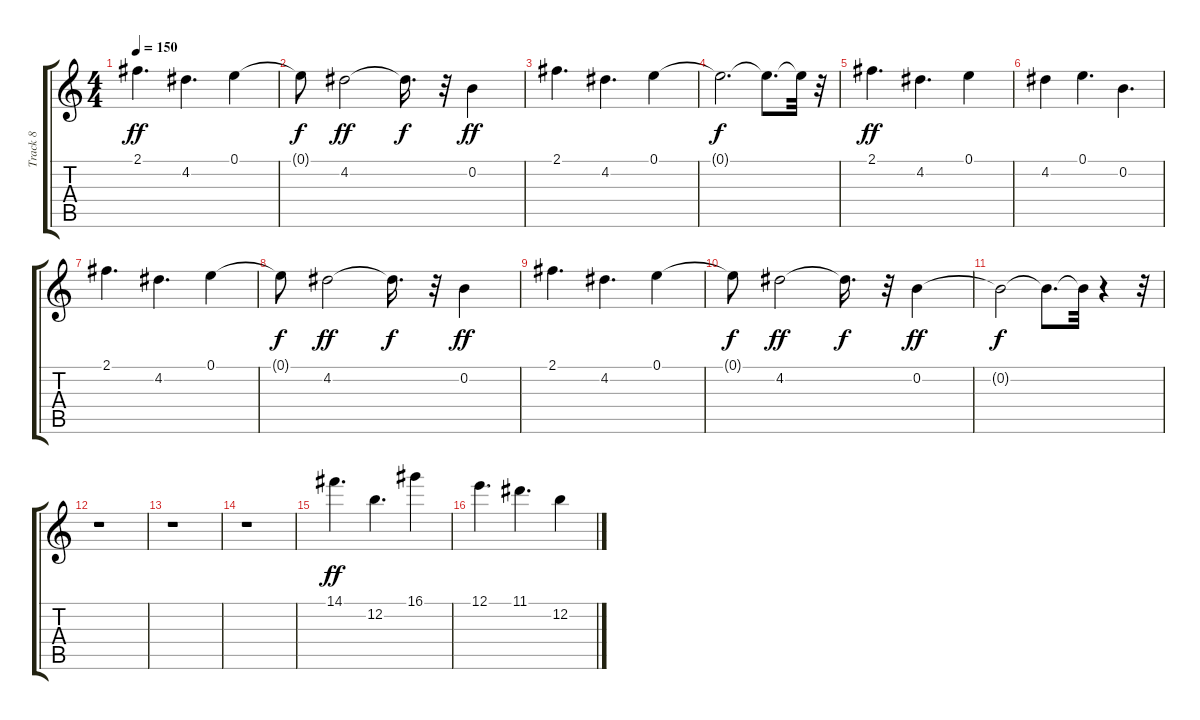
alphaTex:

\track ("Track 8" "Track 8") {instrument distortionguitar}
\staff {score tabs}
\tuning (E4 B3 G3 D3 A2 E2) {hide}
\ts (4 4)
\tempo 150
\clef g2
\ks c
2.1.4{d dy ff balance 8} 4.2.4{d balance 10} 0.1.4{balance 12} |
0.1{t}.8{dy f} 4.2.2{dy ff balance 14} 4.2{t}.16{d dy f} r.32 0.2.4{dy ff balance 10} |
2.1.4{d balance 8} 4.2.4{d balance 6} 0.1.4{balance 4} |
0.1{t}.2{d dy f} 0.1{t}.8{d} 0.1{t}.32 r.32 |
2.1.4{d dy ff balance 8} 4.2.4{d balance 10} 0.1.4{balance 12} |
4.2.4{balance 14} 0.1.4{d balance 13} 0.2.4{d balance 11} |
2.1.4{d balance 8} 4.2.4{d balance 6} 0.1.4{balance 4} |
0.1{t}.8{dy f} 4.2.2{dy ff balance 2} 4.2{t}.16{d dy f} r.32 0.2.4{dy ff balance 6} |
2.1.4{d balance 8} 4.2.4{d balance 10} 0.1.4{balance 12} |
0.1{t}.8{dy f} 4.2.2{dy ff balance 14} 4.2{t}.16{d dy f} r.32 0.2.4{dy ff balance 10} |
0.2{t}.2{dy f} 0.2{t}.8{d} 0.2{t}.32 r.4 r.32 |
r.1 |
r.1 |
r.1 |
14.1.4{d dy ff balance 8} 12.2.4{d balance 6} 16.1.4{balance 4} |
12.1.4{d balance 2} 11.1.4{d balance 4} 12.2.4{balance 6}
